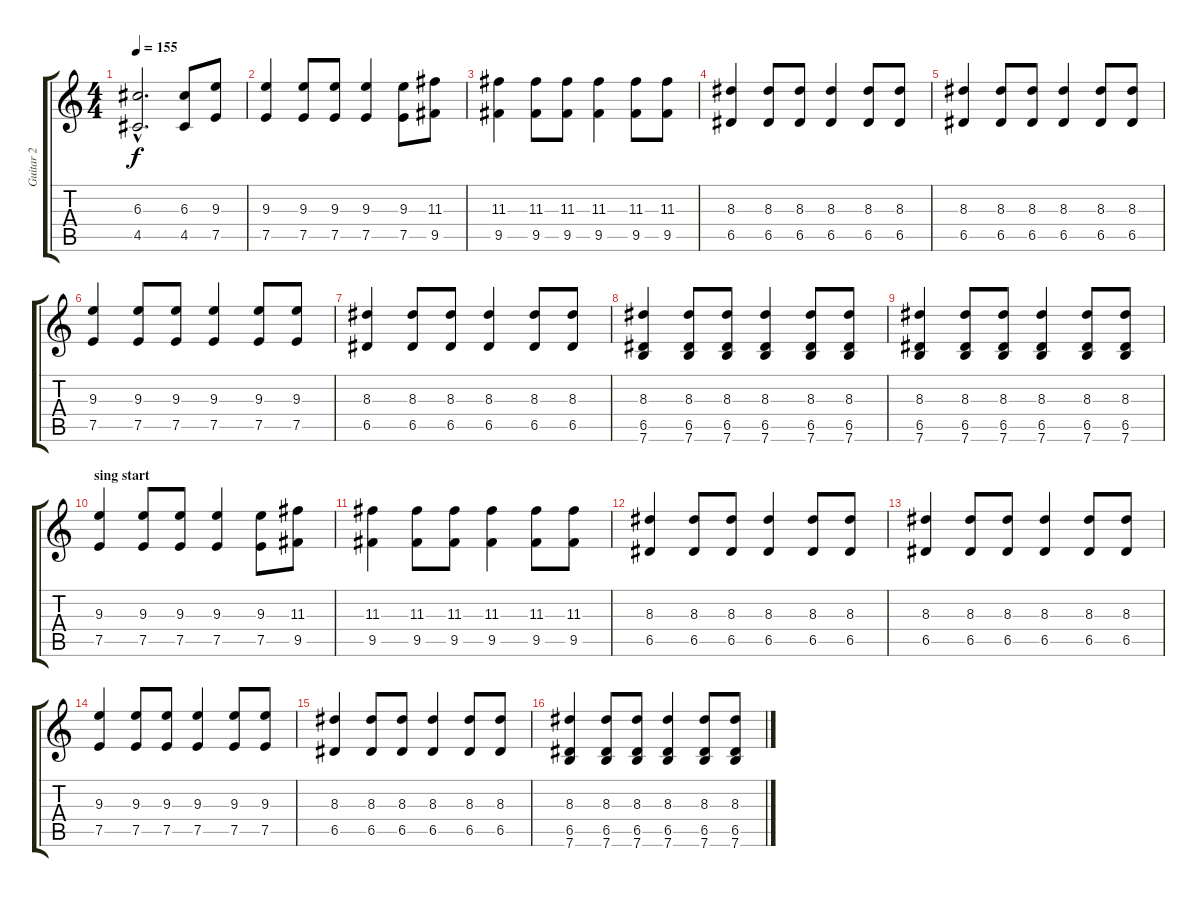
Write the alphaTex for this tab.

\track ("Guitar 2" "Guitar 2") {instrument distortionguitar}
\staff {score tabs}
\tuning (E4 B3 G3 D3 A2 E2) {hide}
\ts (4 4)
\tempo 155
\clef g2
\ks c
(6.3{hac t} 4.5{hac t}).2{d dy f} (6.3 4.5).8 (9.3 7.5).8 |
(9.3 7.5).4 (9.3 7.5).8 (9.3 7.5).8 (9.3 7.5).4 (9.3 7.5).8 (11.3 9.5).8 |
(11.3 9.5).4 (11.3 9.5).8 (11.3 9.5).8 (11.3 9.5).4 (11.3 9.5).8 (11.3 9.5).8 |
(8.3 6.5).4 (8.3 6.5).8 (8.3 6.5).8 (8.3 6.5).4 (8.3 6.5).8 (8.3 6.5).8 |
(8.3 6.5).4 (8.3 6.5).8 (8.3 6.5).8 (8.3 6.5).4 (8.3 6.5).8 (8.3 6.5).8 |
(9.3 7.5).4 (9.3 7.5).8 (9.3 7.5).8 (9.3 7.5).4 (9.3 7.5).8 (9.3 7.5).8 |
(8.3 6.5).4 (8.3 6.5).8 (8.3 6.5).8 (8.3 6.5).4 (8.3 6.5).8 (8.3 6.5).8 |
(8.3 6.5 7.6).4 (8.3 6.5 7.6).8 (8.3 6.5 7.6).8 (8.3 6.5 7.6).4 (8.3 6.5 7.6).8 (8.3 6.5 7.6).8 |
(8.3 6.5 7.6).4 (8.3 6.5 7.6).8 (8.3 6.5 7.6).8 (8.3 6.5 7.6).4 (8.3 6.5 7.6).8 (8.3 6.5 7.6).8 |
\section ("" "sing start")
(9.3 7.5).4 (9.3 7.5).8 (9.3 7.5).8 (9.3 7.5).4 (9.3 7.5).8 (11.3 9.5).8 |
(11.3 9.5).4 (11.3 9.5).8 (11.3 9.5).8 (11.3 9.5).4 (11.3 9.5).8 (11.3 9.5).8 |
(8.3 6.5).4 (8.3 6.5).8 (8.3 6.5).8 (8.3 6.5).4 (8.3 6.5).8 (8.3 6.5).8 |
(8.3 6.5).4 (8.3 6.5).8 (8.3 6.5).8 (8.3 6.5).4 (8.3 6.5).8 (8.3 6.5).8 |
(9.3 7.5).4 (9.3 7.5).8 (9.3 7.5).8 (9.3 7.5).4 (9.3 7.5).8 (9.3 7.5).8 |
(8.3 6.5).4 (8.3 6.5).8 (8.3 6.5).8 (8.3 6.5).4 (8.3 6.5).8 (8.3 6.5).8 |
(8.3 6.5 7.6).4 (8.3 6.5 7.6).8 (8.3 6.5 7.6).8 (8.3 6.5 7.6).4 (8.3 6.5 7.6).8 (8.3 6.5 7.6).8
